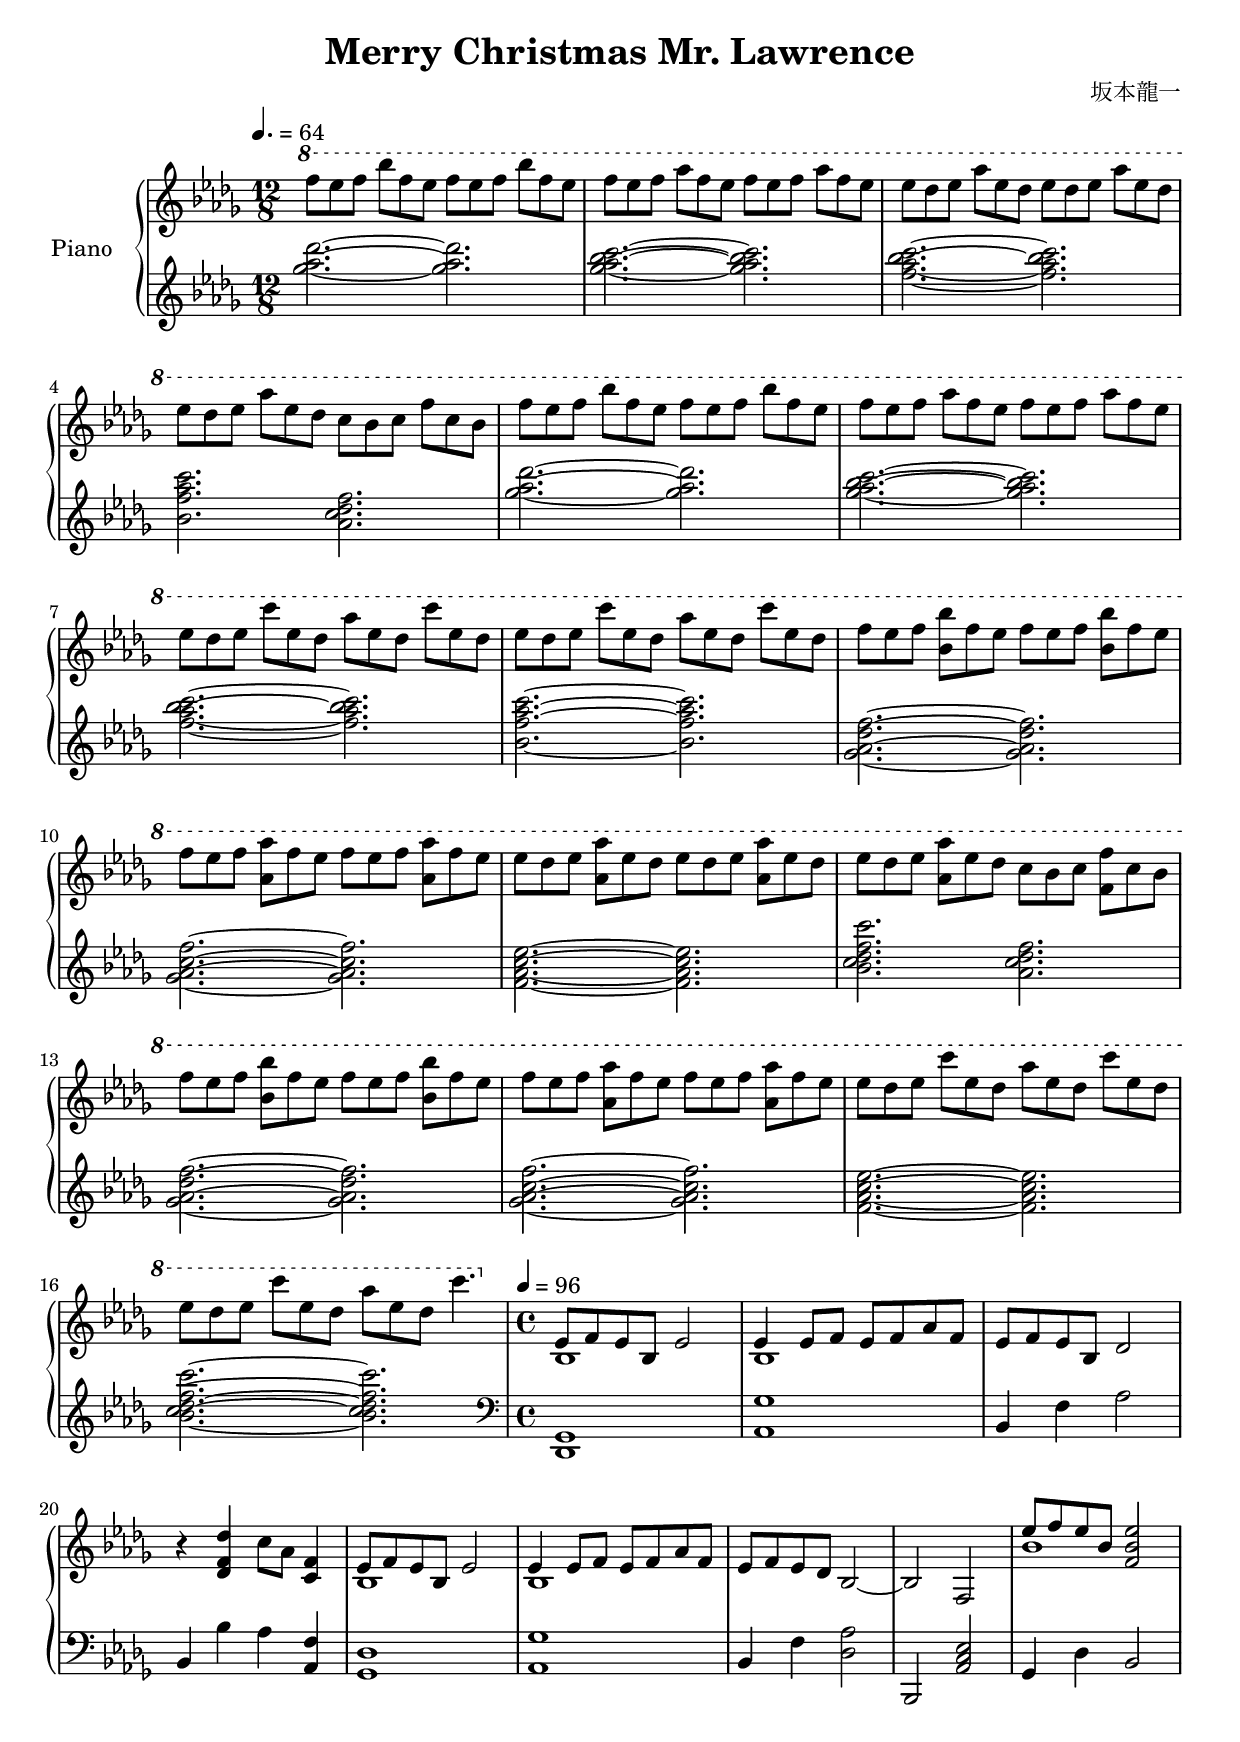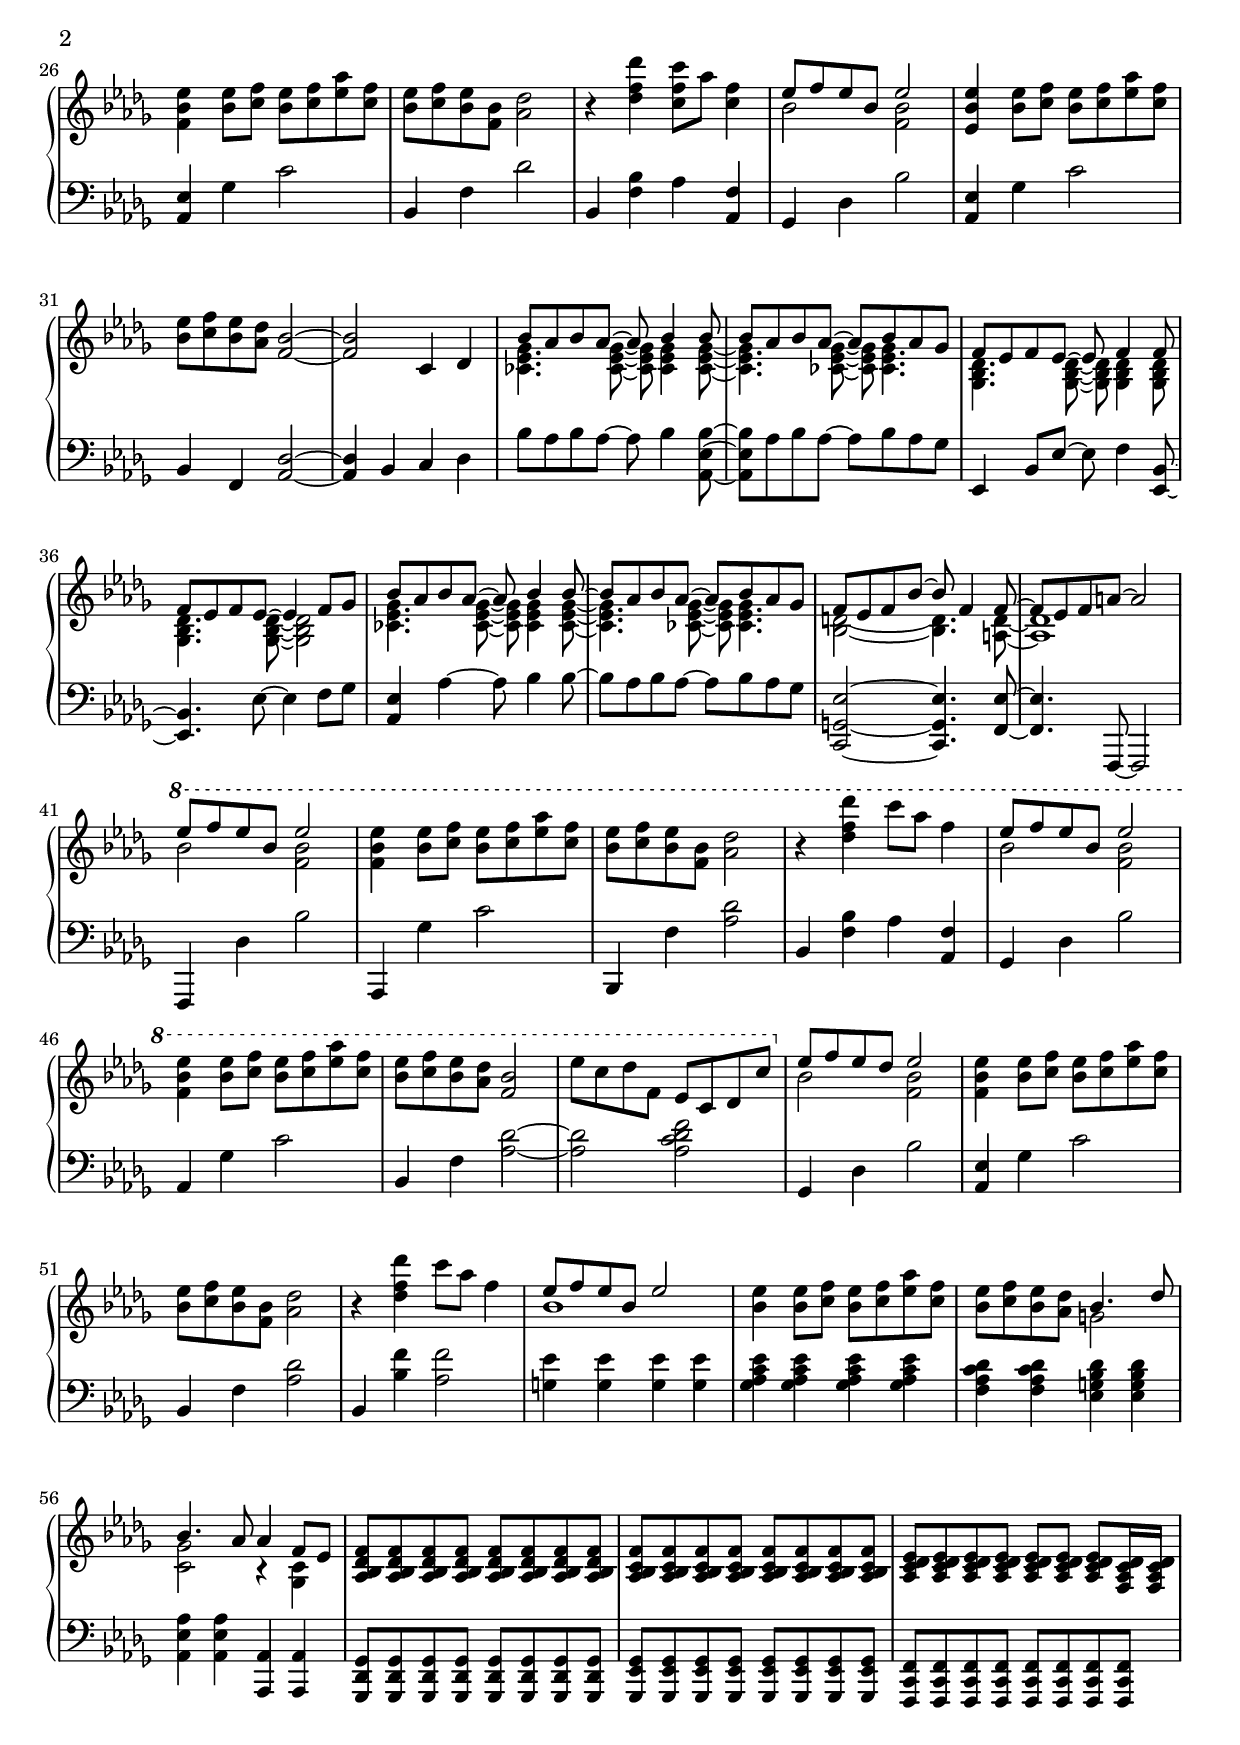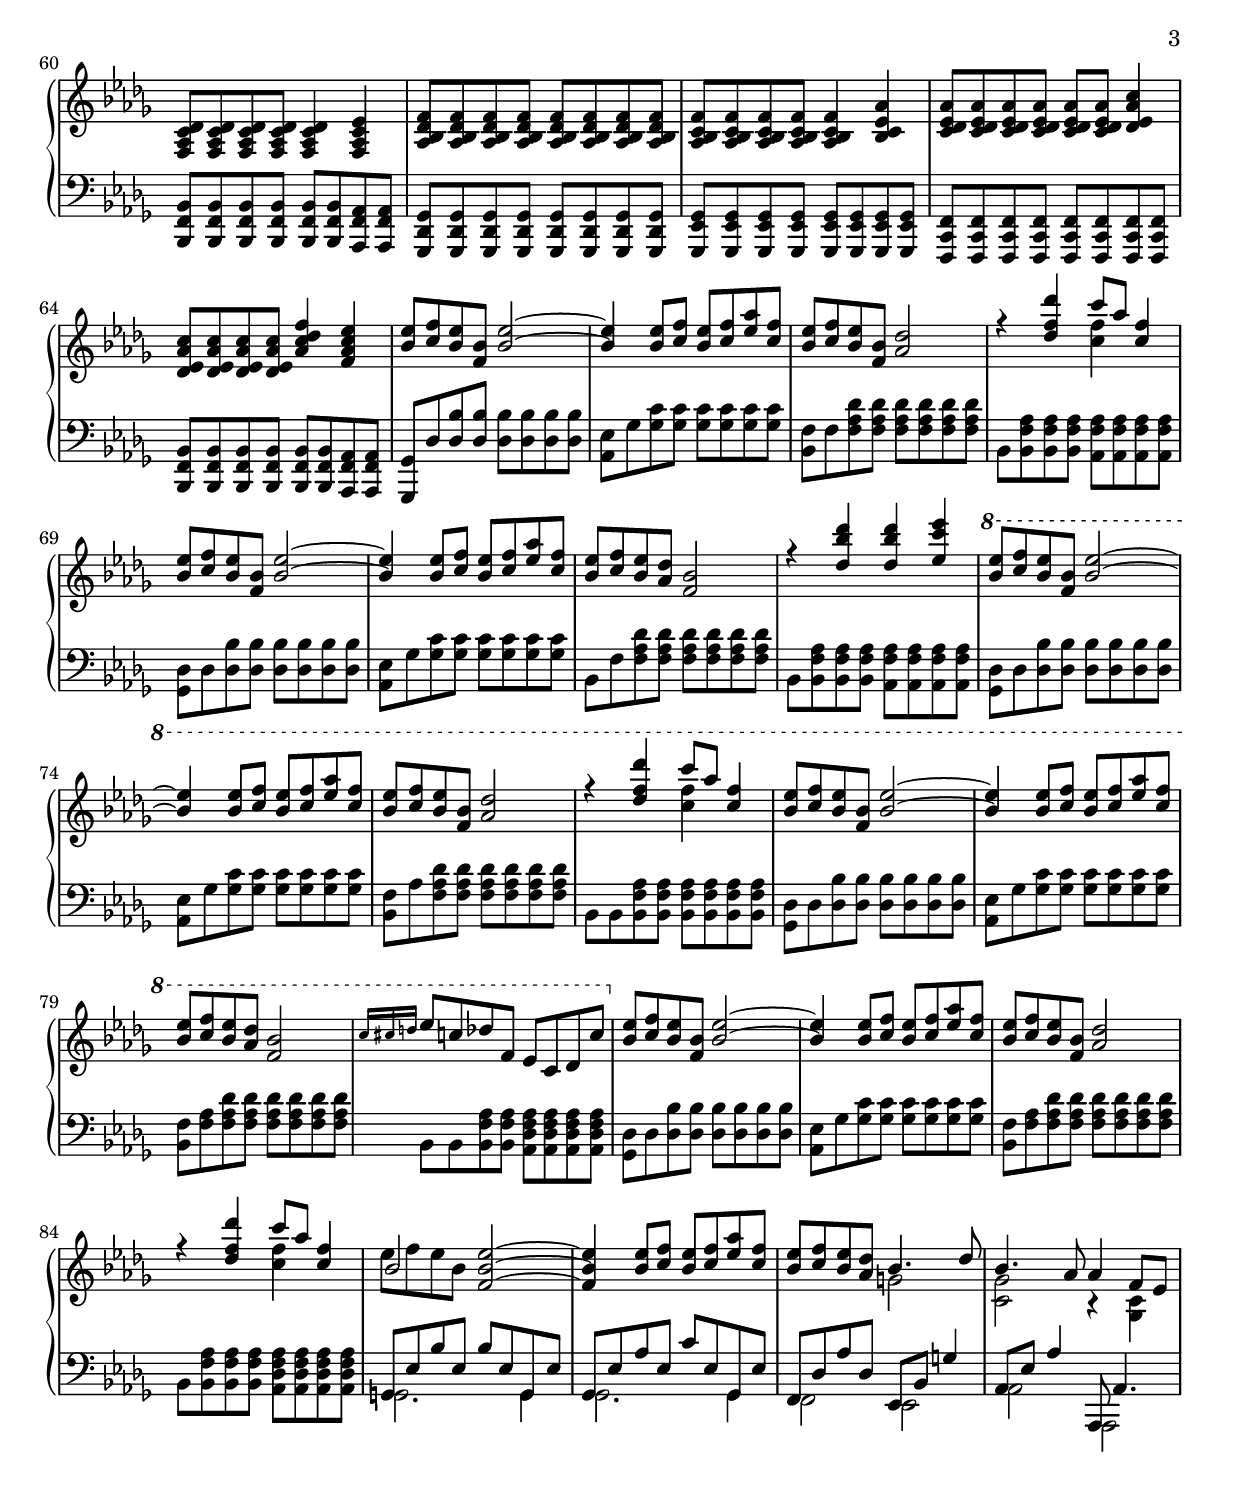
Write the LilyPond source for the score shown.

\header {
  title = "Merry Christmas Mr. Lawrence"
  composer = "坂本龍一"
}

upper = \relative des' {\key des \major \time 12/8 \clef treble \tempo 4.=64

    \ottava #1

    f''8 ees f bes f ees f ees f bes f ees |
    f ees f aes f ees f ees f aes f ees |
    ees des ees aes ees des ees des ees aes ees des |
    ees des ees aes ees des c bes c f c bes |
    f' ees f bes f ees f ees f bes f ees |
    f ees f aes f ees f ees f aes f ees |
    ees des ees c' ees, des aes' ees des c' ees, des |
    ees des ees c' ees, des aes' ees des c' ees, des |
    f ees f <bes bes,> f ees f ees f <bes bes,> f ees |
    f ees f <aes aes,> f ees f ees f <aes aes,> f ees |
    ees des ees <aes aes,> ees des ees des ees <aes aes,> ees des |
    ees des ees <aes aes,> ees des c bes c <f f,> c bes |
    f' ees f <bes bes,> f ees f ees f <bes bes,> f ees |
    f ees f <aes aes,> f ees f ees f <aes aes,> f ees |
    ees des ees c' ees, des aes' ees des c' ees, des |
    ees des ees c' ees, des aes' ees des c'4. |

    \time 4/4 \ottava #0 \tempo 4 =96

    <<{ees,,,8 f ees bes ees2}\\{bes1}>>| <<{ees4 ees8 f ees f aes f}\\{bes,1}>> |
    ees8 f ees bes des2 | r4 <des f des'>4 c'8 aes <f c>4 |

    <<{ees8 f ees bes ees2}\\{bes1}>>| <<{ees4 ees8 f ees f aes f}\\{bes,1}>> |
    ees8 f ees des bes2~ | bes f |

    <<{ees''8 f ees bes <ees~ bes~ f~>2}\\{bes1}>>| <ees bes f>4 <ees bes>8 <f c>  <ees bes> <f c> <aes ees> <f c> |
    <ees bes> <f c> <ees bes> <bes f> <des aes>2 | r4 <des f des'> <c f c'>8 aes' <c, f>4 |
 
    <<{ees8 f ees bes ees2~}\\{bes2 <bes f>~}>>|
    <ees bes ees,>4 <ees bes>8 <f c> <ees bes> <f c> <aes ees> <f c>|
    <ees bes> <f c> <ees bes> <des aes> <bes f>2~ | <bes f> c,4 des |

    <<{bes'8 aes bes aes~ aes bes4 bes8}\\{<ces, ees ges>4. <ces ees ges>8~ <ces ees ges>8 <ces ees ges>4 <ces ees ges>8~}>> |
    <<{bes'8 aes bes aes~ aes bes aes ges}\\{<ces, ees ges>4. <ces ees ges>8~ <ces ees ges>8 <ces ees ges>4.}>>
    <<{f8 ees f ees~ ees f4 f8}\\{<ges, bes des>4. <ges bes des>8~ <ges bes des> <ges bes des>4 <ges bes des>8}>> |
    <<{f'8 ees f ees~ ees4 f8 ges}\\{<ges, bes des>4. <ges bes des>8~ <ges bes des>2}>> |
    <<{bes'8 aes bes aes~ aes bes4 bes8~}\\{<ces, ees ges>4. <ces ees ges>8~ <ces ees ges>8 <ces ees ges>4 <ces ees ges>8~}>> |
    <<{bes'8 aes bes aes~ aes bes aes ges}\\{<ces, ees ges>4. <ces ees ges>8~ <ces ees ges>8 <ces ees ges>4.}>>

    <<{f8 ees f bes~ bes f4 f8~}\\{<bes, d>2~ <bes d>4. <d a>8~}>> | <<{f8 ees f a~ a2}\\{<d, a>1}>> |
	
	\ottava #1
	<<{ees''8 f ees bes ees2~}\\{bes2 <bes f>~}>> |
	<ees bes f>4 <ees bes>8 <f c> <ees bes> <f c> <aes ees> <f c> |
	<ees bes> <f c> <ees bes> <bes f> <aes des>2 |
	r4 <des f des'> c'8 aes f4 |
	<<{ees8 f ees bes ees2~}\\{bes2 <bes f>~}>> |
	<ees bes f>4 <ees bes>8 <f c> <ees bes> <f c> <aes ees> <f c> |
	<ees bes> <f c> <ees bes> <des aes> <bes f>2 |
	ees8 c des f, ees c des c'|
	
	\ottava #0
	<<{ees,8 f ees des ees2~}\\{bes2 <bes f>~}>> |
	<ees bes f>4 <ees bes>8 <f c> <ees bes> <f c> <aes ees> <f c> |
	<ees bes> <f c> <ees bes> <bes f> <aes des>2 |
	r4 <des f des'> c'8 aes f4 |
	<<{ees8 f ees bes ees2~}\\{bes1~}>> |
	<ees bes>4 <ees bes>8 <f c> <ees bes> <f c> <aes ees> <f c> |
	<ees bes>8 <f c> <ees bes> <des aes> <<{\voiceOne bes4. des8} \new Voice {\voiceTwo g,2}>>|
	<<{bes4. aes8 aes4 f8 ees}\\{<ges c,>2 r4 <ges, c>}>> |
	
	<aes bes des f>8 <aes bes des f> <aes bes des f> <aes bes des f> <aes bes des f> <aes bes des f> <aes bes des f> <aes bes des f> |
	<aes bes c f> <aes bes c f> <aes bes c f> <aes bes c f> <aes bes c f> <aes bes c f> <aes bes c f> <aes bes c f> |
	<aes c des ees> <aes c des ees> <aes c des ees> <aes c des ees> <aes c des ees> <aes c des ees> <aes c des ees> <f aes c des>16 <f aes c des> |
	<f aes c des>8 <f aes c des> <f aes c des> <f aes c des> <f aes c des>4 <f aes c ees> |
	<aes bes des f>8 <aes bes des f> <aes bes des f> <aes bes des f> <aes bes des f> <aes bes des f> <aes bes des f> <aes bes des f> |
	<aes bes c f> <aes bes c f> <aes bes c f> <aes bes c f> <aes bes c f>4 <bes c ees aes> |
	<c des ees aes>8 <c des ees aes> <c des ees aes> <c des ees aes> <c des ees aes> <c des ees aes> <des ees aes c>4 |
	<des ees aes c>8 <des ees aes c> <des ees aes c> <des ees aes c> <aes' c des f>4 <f aes c ees> |
	
	<ees' bes>8 <f c> <ees bes> <bes f> <ees bes>2~ |
	<ees bes>4 <ees bes>8 <f c> <ees bes> <f c> <aes ees> <f c> |
	<ees bes> <f c> <ees bes> <bes f> <des aes>2 |
	r4 <des f des'> <<{\voiceOne c'8 aes} \new Voice {\voiceTwo <f c>4}>> <f c>4 |
	<ees bes>8 <f c> <ees bes> <bes f> <ees bes>2~ |
	<ees bes>4 <ees bes>8 <f c> <ees bes> <f c> <aes ees> <f c> |
	<ees bes> <f c> <ees bes> <des aes> <bes f>2 |
	r4 <des bes' des> <des bes' des> <ees c' ees> |
	
	\ottava #1
	<ees' bes>8 <f c> <ees bes> <bes f> <ees bes>2~ |
	<ees bes>4 <ees bes>8 <f c> <ees bes> <f c> <aes ees> <f c> |
	<ees bes> <f c> <ees bes> <bes f> <des aes>2 |
	r4 <des f des'> <<{\voiceOne c'8 aes} \new Voice {\voiceTwo <f c>4}>> <f c>4 |
	<ees bes>8 <f c> <ees bes> <bes f> <ees bes>2~ |
	<ees bes>4 <ees bes>8 <f c> <ees bes> <f c> <aes ees> <f c> |
	<ees bes> <f c> <ees bes> <des aes> <bes f>2 |
	\grace {c16 cis d} ees8 c des f, ees c des c' |
	
	\ottava #0
	<ees, bes>8 <f c> <ees bes> <bes f> <ees bes>2~ |
	<ees bes>4 <ees bes>8 <f c> <ees bes> <f c> <aes ees> <f c> |
	<ees bes> <f c> <ees bes> <bes f> <des aes>2 |
	r4 <des f des'> <<{\voiceOne c'8 aes} \new Voice {\voiceTwo <f c>4}>> <f c>4 |
	<<{\voiceOne bes,2} \new Voice {\voiceTwo ees8 f ees bes}>> <f ees' bes>2~ |
	<f ees' bes>4 <ees' bes>8 <f c> <ees bes> <f c> <aes ees> <f c> |
	<ees bes> <f c> <ees bes> <des aes> <<{\voiceOne bes4. des8} \new Voice {\voiceTwo g,2}>> |
	<<{\voiceOne bes4. aes8 aes4 f8 ees} \new Voice {\voiceTwo <ges c,>2 r4 <c, ges>}>> |




	
  }

lower = \relative des' {\key des \major \time 12/8 \clef treble
    <ges' aes des>2. ~<ges aes des>2. |
    <ges aes bes c> ~<ges aes bes c> |
    <f aes bes c> ~<f aes bes c> |
    <bes, f' aes c> <aes c des f> |
    <ges' aes des>2. ~<ges aes des>2. |
    <ges aes bes c> ~<ges aes bes c> |
    <f aes bes c> ~<f aes bes c> |
    <bes, f' aes c> ~<bes f' aes c> |
    <ges aes des f> ~<ges aes des f> |
    <ges aes c f> ~<ges aes c f> |
    <f aes c ees>~ <f aes c ees> |
    <bes c des f c'> <aes c des f> |
    <ges aes des f> ~<ges aes des f> |
    <ges aes c f> ~<ges aes c f> |
    <f aes c ees> ~<f aes c ees> |
    <bes c des f c'> ~<bes c des f c'> |

    \time 4/4  \clef bass

    <des,,, ges>1 | <aes' ges'> |
    bes4 f' aes2 | bes,4 bes' aes <f aes,> |
    <ges, des'>1 | <aes ges'> |
    bes4 f' <des aes'>2 | bes, <aes' c ees> |
    ges4 des' bes2 | <aes ees'>4 ges' c2 |
    bes,4 f' des'2 | bes,4 <bes' f> aes <f aes,> |
    ges,4 des' bes'2 | <aes, ees'>4 ges' c2 |
    bes,4 f <aes des>2~ | <aes des>4 bes c des |
	
	bes'8 aes bes aes~ aes bes4 <aes, ees' bes'>8~ |
	<aes ees' bes'> aes' bes aes~ aes bes aes ges |
	ees,4 bes'8 ees~ ees f4 <ees, bes'>8~ |
	<ees bes'>4. ees'8~ ees4 f8 ges |
	<aes, ees'>4 aes'4~ aes8 bes4 bes8~ |
	bes aes bes aes~ aes bes aes ges |
	<c,, g' ees'>2~ <c g' ees'>4. <f ees'>8~ | <f ees'>4. f,8~ f2 |
	
	f4 des'' bes'2| aes,,4 ges'' c2 | bes,,4 f'' <aes des>2 |
	bes,4 <bes' f> aes <aes, f'> | ges des' bes'2 | aes,4 ges' c2 |
	bes,4 f' <aes des>2~ | <aes des> <aes c des f> |
	
	ges,4 des' bes'2 | <aes, ees'>4 ges' c2 |
	bes,4 f' <aes des>2 | bes,4 <bes' f'> <aes f'>2 |
	<g ees'>4 <g ees'> <g ees'> <g ees'> |
	<ges aes c ees> <ges aes c ees> <ges aes c ees> <ges aes c ees> |
	<f aes c des> <f aes c des> <ees g bes des> <ees g bes des> |
	<aes ees aes,> <aes ees aes,> <aes, aes,> <aes aes,> |
	
	<ges, des' ges>8 <ges des' ges> <ges des' ges> <ges des' ges> <ges des' ges> <ges des' ges> <ges des' ges> <ges des' ges> |
	<ges ees' ges> <ges ees' ges> <ges ees' ges> <ges ees' ges> <ges ees' ges> <ges ees' ges> <ges ees' ges> <ges ees' ges> |
	<f c' f> <f c' f> <f c' f> <f c' f> <f c' f> <f c' f> <f c' f> <f c' f> |
	<bes f' bes> <bes f' bes> <bes f' bes> <bes f' bes> <bes f' bes> <bes f' bes> <aes f' aes> <aes f' aes> |
	<ges des' ges> <ges des' ges> <ges des' ges> <ges des' ges> <ges des' ges> <ges des' ges> <ges des' ges> <ges des' ges> |
	<ges ees' ges> <ges ees' ges> <ges ees' ges> <ges ees' ges> <ges ees' ges> <ges ees' ges> <ges ees' ges> <ges ees' ges> |
	<f c' f> <f c' f> <f c' f> <f c' f> <f c' f> <f c' f> <f c' f> <f c' f> |
	<bes f' bes> <bes f' bes> <bes f' bes> <bes f' bes> <bes f' bes> <bes f' bes> <aes f' aes> <aes f' aes> |
	
	<ges ges'>8 des'' <des bes'> <des bes'> <des bes'> <des bes'> <des bes'> <des bes'> |
	<aes ees'>8 ges' <ges c> <ges c> <ges c> <ges c> <ges c> <ges c> |
	<bes, f'>8 f' <f aes des> <f aes des> <f aes des> <f aes des> <f aes des> <f aes des> |
	bes, <bes f' aes> <bes f' aes> <bes f' aes> <aes f' aes> <aes f' aes> <aes f' aes> <aes f' aes> |
	<ges des'> des' <des bes'> <des bes'> <des bes'> <des bes'> <des bes'> <des bes'> |
	<aes ees'> ges' <ges c> <ges c> <ges c> <ges c> <ges c> <ges c> |
	bes, f' <f aes des> <f aes des> <f aes des> <f aes des> <f aes des> <f aes des> |
	bes, <bes f' aes> <bes f' aes> <bes f' aes> <aes f' aes> <aes f' aes> <aes f' aes> <aes f' aes> |

	<ges des'> des' <des bes'> <des bes'> <des bes'> <des bes'> <des bes'> <des bes'> |
	<aes ees'> ges' <ges c> <ges c> <ges c> <ges c> <ges c> <ges c> |
	<bes, f'> aes' <f aes des> <f aes des> <f aes des> <f aes des> <f aes des> <f aes des> |
	bes, bes <bes f' aes> <bes f' aes> <bes f' aes> <bes f' aes> <bes f' aes> <bes f' aes> |
	<ges des'> des' <des bes'> <des bes'> <des bes'> <des bes'> <des bes'> <des bes'> |
	<aes ees'> ges' <ges c> <ges c> <ges c> <ges c> <ges c> <ges c> |
	<bes, f'> <f' aes> <f aes des> <f aes des> <f aes des> <f aes des> <f aes des> <f aes des> |
	bes, bes <bes f' aes> <bes f' aes> <aes des f aes> <aes des f aes> <aes des f aes> <aes des f aes> 

	<ges des'> des' <des bes'> <des bes'> <des bes'> <des bes'> <des bes'> <des bes'> |
	<aes ees'> ges' <ges c> <ges c> <ges c> <ges c> <ges c> <ges c> |
	<bes, f'> <f' aes> <f aes des> <f aes des> <f aes des> <f aes des> <f aes des> <f aes des> |
	bes, <bes f' aes> <bes f' aes> <bes f' aes> <aes des f aes> <aes des f aes> <aes des f aes> <aes des f aes> 
	<<{g8 ees' bes' ees, bes' ees, g, ees'}\\{g,2. g4}>> |
	<<{ges8 ees' aes ees c' ees, ges, ees'}\\{ges,2. ges4}>> |
	<<{f8 des' aes' des, ees, bes' g'4}\\{f,2 ees}>> |
	<<{aes8 ees' aes4 aes,,8 aes'4.}\\{aes2 aes,}>> |






	
  }

\score {
  \new PianoStaff <<
    \set PianoStaff.instrumentName = #"Piano  "
    \new Staff = "upper" \upper
    \new Staff = "lower" \lower
    >>

    \layout {}
  \midi {}

  }

  